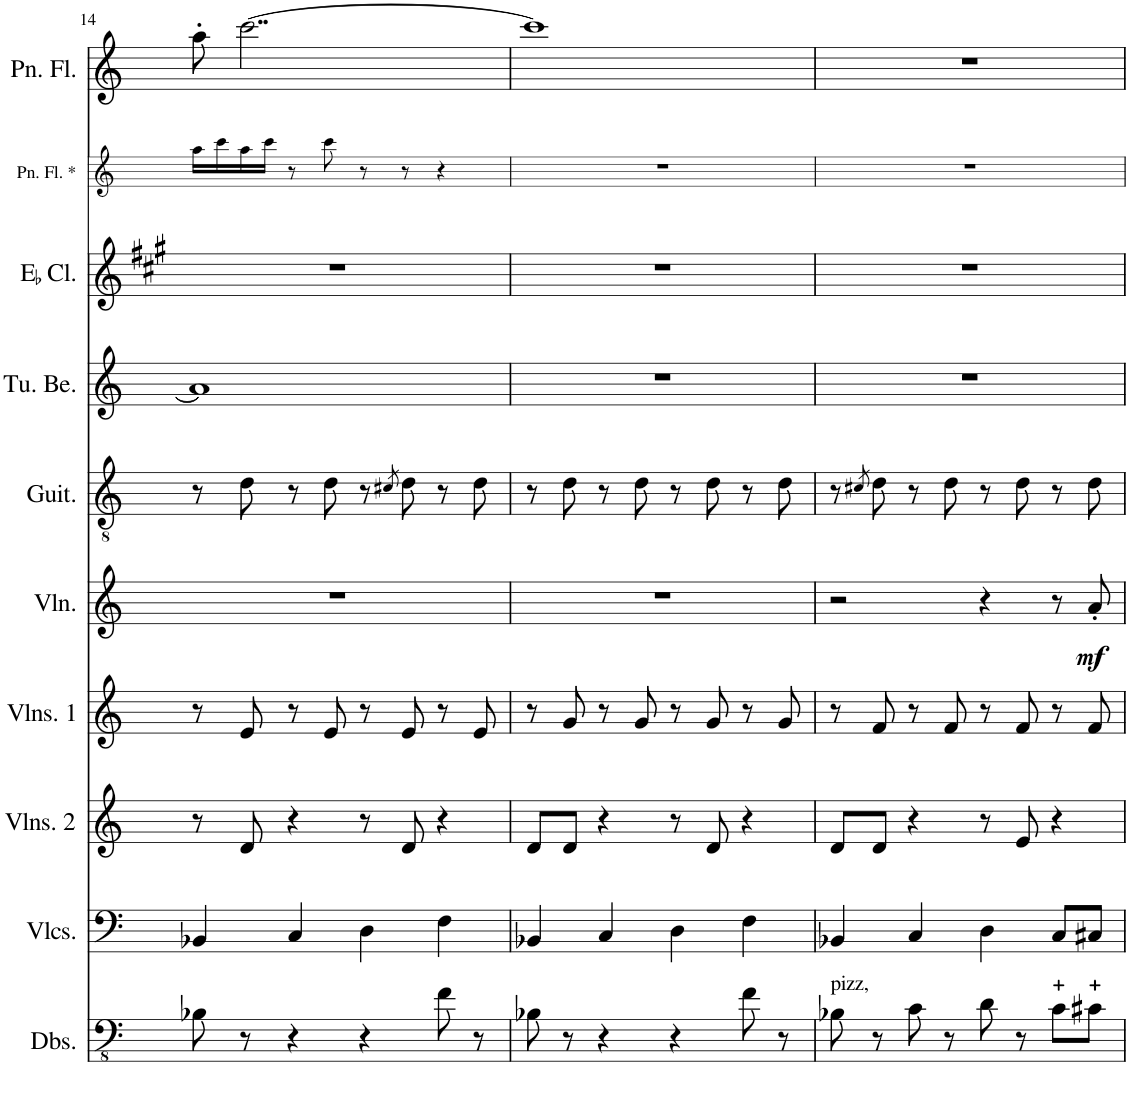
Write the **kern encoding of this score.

**kern	**kern	**kern	**kern	**kern	**dynam	**kern	**kern	**kern	**kern	**kern
*part10	*part9	*part8	*part7	*part6	*part6	*part5	*part4	*part3	*part2	*part1
*staff10	*staff9	*staff8	*staff7	*staff6	*staff6	*staff5	*staff4	*staff3	*staff2	*staff1
*I"Double Basses	*I"Violoncellos	*I"Violins 2	*I"Violins 1	*I"Violin	*	*I"Guitar	*I"Tubular Bells	*I"EaccidentalFlat Clarinet	*I"Pan Flute (effects)	*I"Pan Flute
*I'Dbs.	*I'Vlcs.	*I'Vlns. 2	*I'Vlns. 1	*I'Vln.	*	*I'Guit.	*I'Tu. Be.	*I'EaccidentalFlat Cl.	*I'Pn. Fl. *	*I'Pn. Fl.
!!LO:PB:g=z
*clefFv4	*clefF4	*clefG2	*clefG2	*clefG2	*	*clefGv2	*clefG2	*clefG2	*clefG2	*clefG2
*	*	*	*	*	*	*	*	*Trd-2c-3	*	*
*k[]	*k[]	*k[]	*k[]	*k[]	*	*k[]	*k[]	*k[f#c#g#]	*k[]	*k[]
*M4/4	*M4/4	*M4/4	*M4/4	*M4/4	*	*M4/4	*M4/4	*M4/4	*M4/4	*M4/4
=14	=14	=14	=14	=14	=14	=14	=14	=14	=14	=14
8BB-X'\	4BB-X/	8r	8r	1r	.	8r	1a]	1r	16aa\LL	8aa'\
.	.	.	.	.	.	.	.	.	16ccc\	.
8r	.	8d'/	8e'/	.	.	8d\	.	.	16aa\	[2..ccc\
.	.	.	.	.	.	.	.	.	16ccc\JJ	.
4r	4C/	4r	8r	.	.	8r	.	.	8r	.
.	.	.	8e'/	.	.	8d\	.	.	8ccc\	.
4r	4D\	8r	8r	.	.	8r	.	.	8r	.
.	.	.	.	.	.	8qc#X/	.	.	.	.
.	.	8d'/	8e'/	.	.	8d\	.	.	8r	.
8F'\	4F\	4r	8r	.	.	8r	.	.	4r	.
8r	.	.	8e'/	.	.	8d\	.	.	.	.
=15	=15	=15	=15	=15	=15	=15	=15	=15	=15	=15
8BB-X'\	4BB-X/	8d'/L	8r	1r	.	8r	1r	1r	1r	1ccc]
8r	.	8d'/J	8g'/	.	.	8d\	.	.	.	.
4r	4C/	4r	8r	.	.	8r	.	.	.	.
.	.	.	8g'/	.	.	8d\	.	.	.	.
4r	4D\	8r	8r	.	.	8r	.	.	.	.
.	.	8d'/	8g'/	.	.	8d\	.	.	.	.
8F'\	4F\	4r	8r	.	.	8r	.	.	.	.
8r	.	.	8g'/	.	.	8d\	.	.	.	.
=16	=16	=16	=16	=16	=16	=16	=16	=16	=16	=16
!LO:TX:a:t=pizz,	!	!	!	!	!	!	!	!	!	!
8BB-X'\	4BB-X/	8d'/L	8r	2r	.	8r	1r	1r	1r	1r
.	.	.	.	.	.	8qc#X/	.	.	.	.
8r	.	8d'/J	8f'/	.	.	8d\	.	.	.	.
8C'\	4C/	4r	8r	.	.	8r	.	.	.	.
8r	.	.	8f'/	.	.	8d\	.	.	.	.
8D'\	4D\	8r	8r	4r	.	8r	.	.	.	.
8r	.	8e'/	8f'/	.	.	8d\	.	.	.	.
8C'\L	8C/L	4r	8r	8r	.	8r	.	.	.	.
!	!	!	!	!	!LO:DY:b	!	!	!	!	!
8C#X'\J	8C#X/J	.	8f'/	8a'/	mf	8d\	.	.	.	.
=	=	=	=	=	=	=	=	=	=	=
*-	*-	*-	*-	*-	*-	*-	*-	*-	*-	*-
